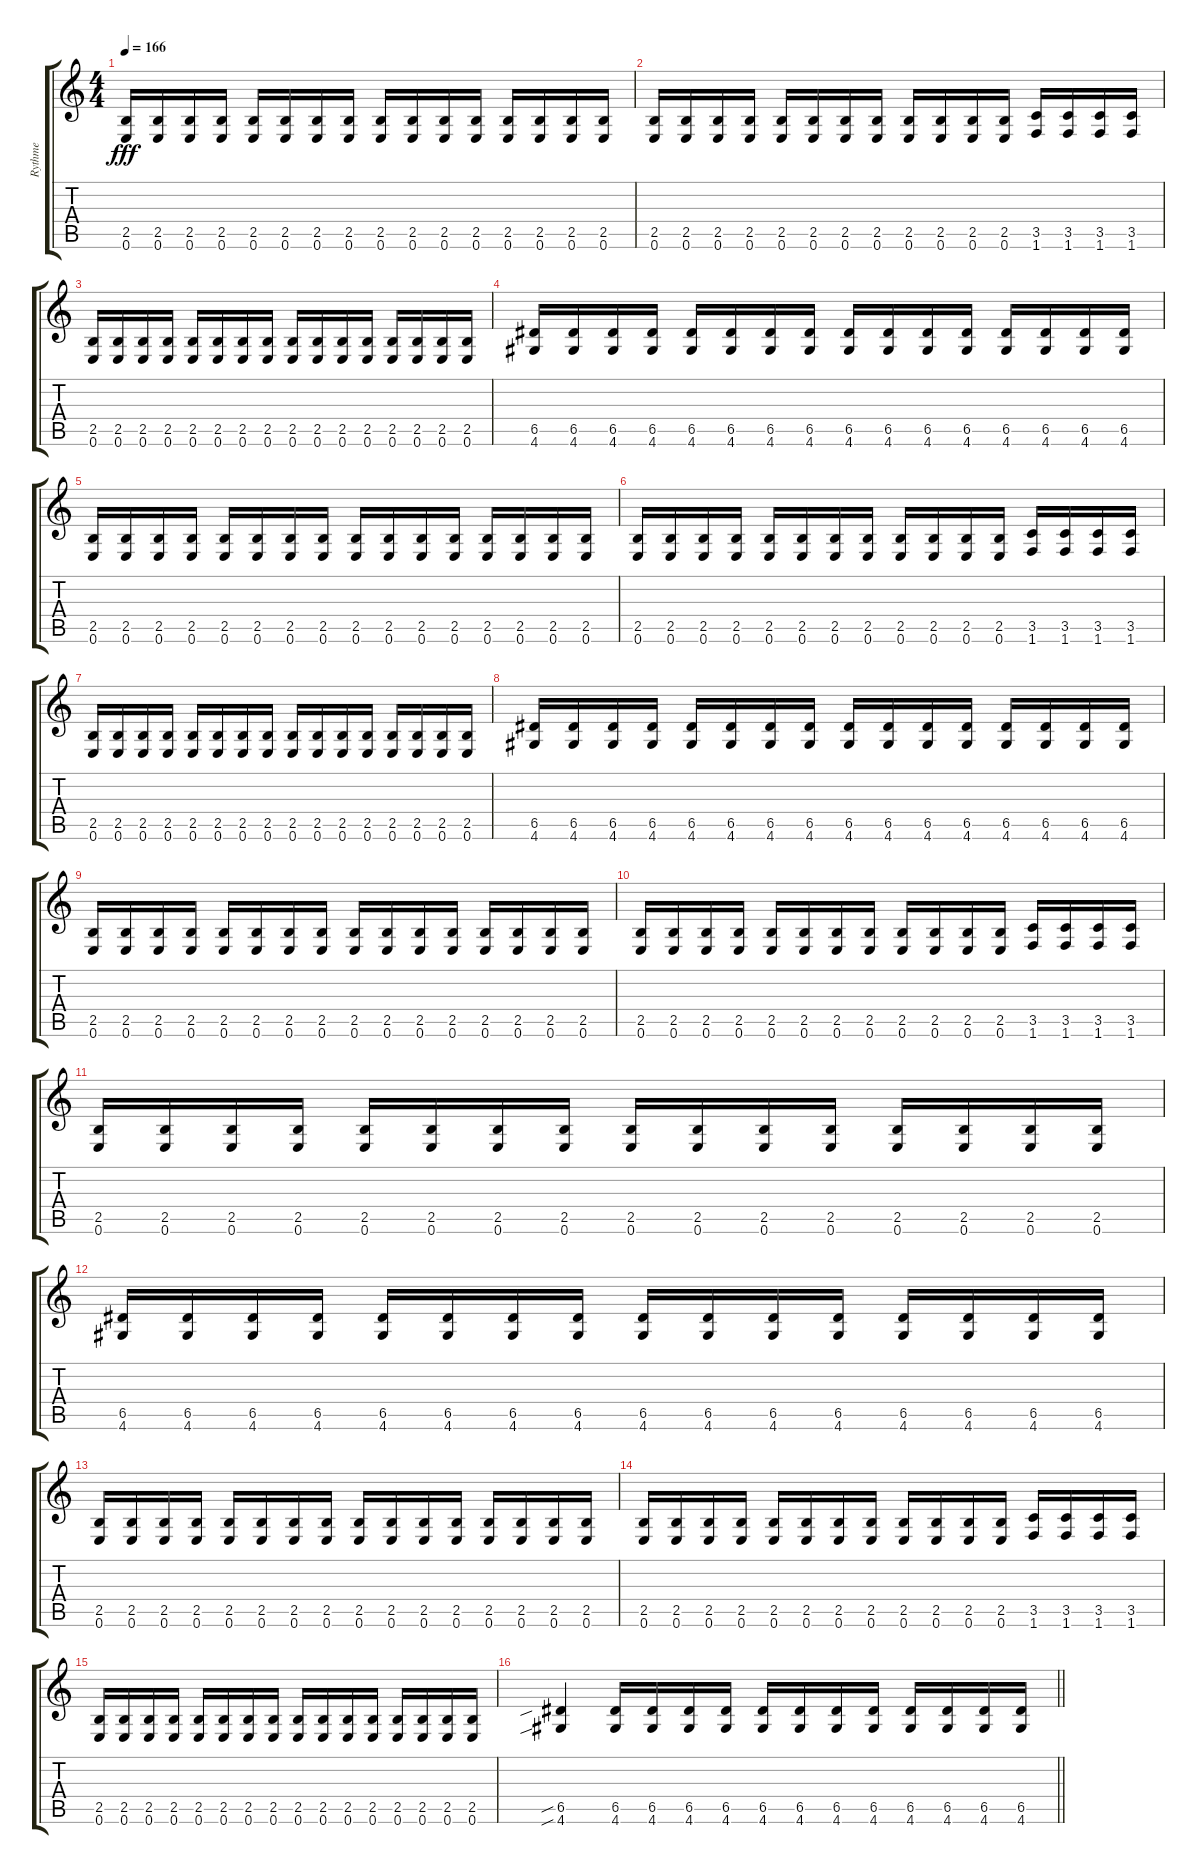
\track ("Rythme" "Rythme") {instrument distortionguitar}
\staff {score tabs}
\tuning (E4 B3 G3 D3 A2 E2) {hide}
\ts (4 4)
\tempo 166
\clef g2
\ks c
(2.5 0.6).16{dy fff} (2.5 0.6).16 (2.5 0.6).16 (2.5 0.6).16 (2.5 0.6).16 (2.5 0.6).16 (2.5 0.6).16 (2.5 0.6).16 (2.5 0.6).16 (2.5 0.6).16 (2.5 0.6).16 (2.5 0.6).16 (2.5 0.6).16 (2.5 0.6).16 (2.5 0.6).16 (2.5 0.6).16 |
(2.5 0.6).16 (2.5 0.6).16 (2.5 0.6).16 (2.5 0.6).16 (2.5 0.6).16 (2.5 0.6).16 (2.5 0.6).16 (2.5 0.6).16 (2.5 0.6).16 (2.5 0.6).16 (2.5 0.6).16 (2.5 0.6).16 (3.5 1.6).16 (3.5 1.6).16 (3.5 1.6).16 (3.5 1.6).16 |
(2.5 0.6).16 (2.5 0.6).16 (2.5 0.6).16 (2.5 0.6).16 (2.5 0.6).16 (2.5 0.6).16 (2.5 0.6).16 (2.5 0.6).16 (2.5 0.6).16 (2.5 0.6).16 (2.5 0.6).16 (2.5 0.6).16 (2.5 0.6).16 (2.5 0.6).16 (2.5 0.6).16 (2.5 0.6).16 |
(6.5 4.6).16 (6.5 4.6).16 (6.5 4.6).16 (6.5 4.6).16 (6.5 4.6).16 (6.5 4.6).16 (6.5 4.6).16 (6.5 4.6).16 (6.5 4.6).16 (6.5 4.6).16 (6.5 4.6).16 (6.5 4.6).16 (6.5 4.6).16 (6.5 4.6).16 (6.5 4.6).16 (6.5 4.6).16 |
(2.5 0.6).16 (2.5 0.6).16 (2.5 0.6).16 (2.5 0.6).16 (2.5 0.6).16 (2.5 0.6).16 (2.5 0.6).16 (2.5 0.6).16 (2.5 0.6).16 (2.5 0.6).16 (2.5 0.6).16 (2.5 0.6).16 (2.5 0.6).16 (2.5 0.6).16 (2.5 0.6).16 (2.5 0.6).16 |
(2.5 0.6).16 (2.5 0.6).16 (2.5 0.6).16 (2.5 0.6).16 (2.5 0.6).16 (2.5 0.6).16 (2.5 0.6).16 (2.5 0.6).16 (2.5 0.6).16 (2.5 0.6).16 (2.5 0.6).16 (2.5 0.6).16 (3.5 1.6).16 (3.5 1.6).16 (3.5 1.6).16 (3.5 1.6).16 |
(2.5 0.6).16 (2.5 0.6).16 (2.5 0.6).16 (2.5 0.6).16 (2.5 0.6).16 (2.5 0.6).16 (2.5 0.6).16 (2.5 0.6).16 (2.5 0.6).16 (2.5 0.6).16 (2.5 0.6).16 (2.5 0.6).16 (2.5 0.6).16 (2.5 0.6).16 (2.5 0.6).16 (2.5 0.6).16 |
(6.5 4.6).16 (6.5 4.6).16 (6.5 4.6).16 (6.5 4.6).16 (6.5 4.6).16 (6.5 4.6).16 (6.5 4.6).16 (6.5 4.6).16 (6.5 4.6).16 (6.5 4.6).16 (6.5 4.6).16 (6.5 4.6).16 (6.5 4.6).16 (6.5 4.6).16 (6.5 4.6).16 (6.5 4.6).16 |
(2.5 0.6).16 (2.5 0.6).16 (2.5 0.6).16 (2.5 0.6).16 (2.5 0.6).16 (2.5 0.6).16 (2.5 0.6).16 (2.5 0.6).16 (2.5 0.6).16 (2.5 0.6).16 (2.5 0.6).16 (2.5 0.6).16 (2.5 0.6).16 (2.5 0.6).16 (2.5 0.6).16 (2.5 0.6).16 |
(2.5 0.6).16 (2.5 0.6).16 (2.5 0.6).16 (2.5 0.6).16 (2.5 0.6).16 (2.5 0.6).16 (2.5 0.6).16 (2.5 0.6).16 (2.5 0.6).16 (2.5 0.6).16 (2.5 0.6).16 (2.5 0.6).16 (3.5 1.6).16 (3.5 1.6).16 (3.5 1.6).16 (3.5 1.6).16 |
(2.5 0.6).16 (2.5 0.6).16 (2.5 0.6).16 (2.5 0.6).16 (2.5 0.6).16 (2.5 0.6).16 (2.5 0.6).16 (2.5 0.6).16 (2.5 0.6).16 (2.5 0.6).16 (2.5 0.6).16 (2.5 0.6).16 (2.5 0.6).16 (2.5 0.6).16 (2.5 0.6).16 (2.5 0.6).16 |
(6.5 4.6).16 (6.5 4.6).16 (6.5 4.6).16 (6.5 4.6).16 (6.5 4.6).16 (6.5 4.6).16 (6.5 4.6).16 (6.5 4.6).16 (6.5 4.6).16 (6.5 4.6).16 (6.5 4.6).16 (6.5 4.6).16 (6.5 4.6).16 (6.5 4.6).16 (6.5 4.6).16 (6.5 4.6).16 |
(2.5 0.6).16 (2.5 0.6).16 (2.5 0.6).16 (2.5 0.6).16 (2.5 0.6).16 (2.5 0.6).16 (2.5 0.6).16 (2.5 0.6).16 (2.5 0.6).16 (2.5 0.6).16 (2.5 0.6).16 (2.5 0.6).16 (2.5 0.6).16 (2.5 0.6).16 (2.5 0.6).16 (2.5 0.6).16 |
(2.5 0.6).16 (2.5 0.6).16 (2.5 0.6).16 (2.5 0.6).16 (2.5 0.6).16 (2.5 0.6).16 (2.5 0.6).16 (2.5 0.6).16 (2.5 0.6).16 (2.5 0.6).16 (2.5 0.6).16 (2.5 0.6).16 (3.5 1.6).16 (3.5 1.6).16 (3.5 1.6).16 (3.5 1.6).16 |
(2.5 0.6).16 (2.5 0.6).16 (2.5 0.6).16 (2.5 0.6).16 (2.5 0.6).16 (2.5 0.6).16 (2.5 0.6).16 (2.5 0.6).16 (2.5 0.6).16 (2.5 0.6).16 (2.5 0.6).16 (2.5 0.6).16 (2.5 0.6).16 (2.5 0.6).16 (2.5 0.6).16 (2.5 0.6).16 |
\barLineRight lightlight
(6.5{sib} 4.6{sib}).4 (6.5 4.6).16 (6.5 4.6).16 (6.5 4.6).16 (6.5 4.6).16 (6.5 4.6).16 (6.5 4.6).16 (6.5 4.6).16 (6.5 4.6).16 (6.5 4.6).16 (6.5 4.6).16 (6.5 4.6).16 (6.5 4.6).16
